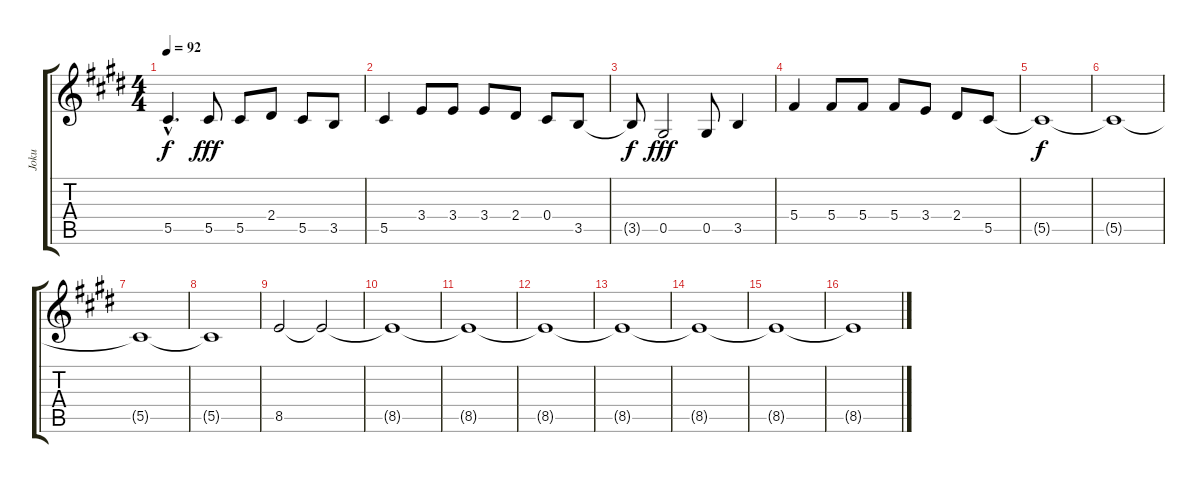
\track ("Joku" "Joku") {instrument distortionguitar}
\staff {score tabs}
\tuning (Eb4 Bb3 Gb3 Db3 Ab2 Db2) {hide}
\ts (4 4)
\tempo 92
\clef g2
\ks c#minor
5.5{hac t}.4{d dy f} 5.5.8{dy fff} 5.5.8 2.4.8 5.5.8 3.5.8 |
5.5.4 3.4.8 3.4.8 3.4.8 2.4.8 0.4.8 3.5.8 |
3.5{t}.8{dy f} 0.5.2{dy fff} 0.5.8 3.5.4 |
5.4.4 5.4.8 5.4.8 5.4.8 3.4.8 2.4.8 5.5.8 |
5.5{t}.1{dy f volume 10} |
5.5{t}.1 |
5.5{t}.1{volume 5} |
5.5{t}.1 |
8.5.2{volume 10} 8.5{t}.2{volume 8} |
8.5{t}.1 |
8.5{t}.1{volume 7} |
8.5{t}.1 |
8.5{t}.1{volume 5} |
8.5{t}.1 |
8.5{t}.1{volume 2} |
8.5{t}.1
